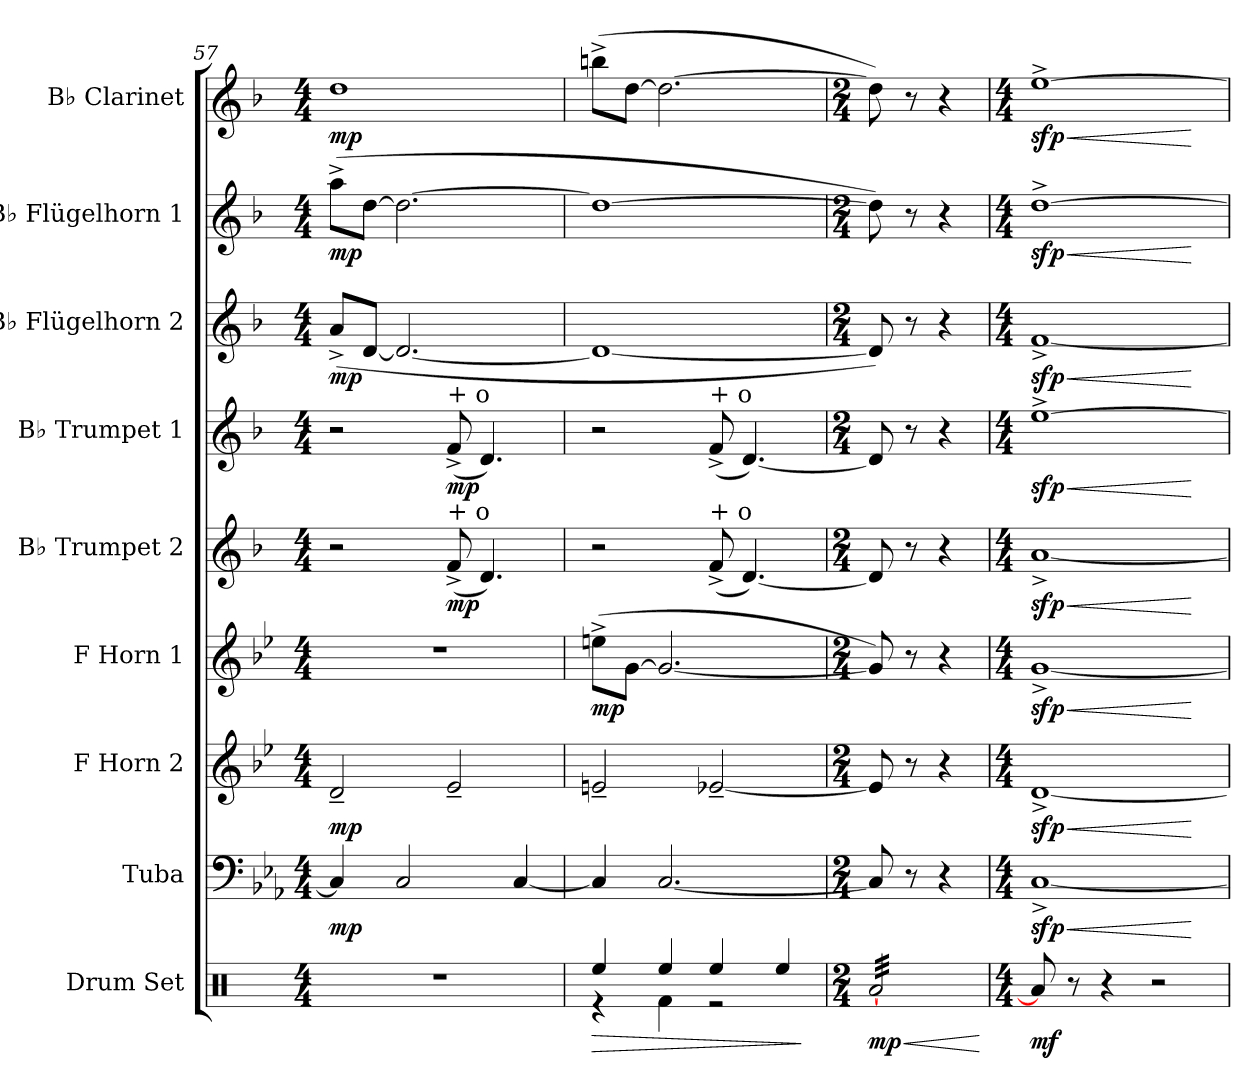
**kern	**dynam	**kern	**dynam	**kern	**dynam	**kern	**dynam	**kern	**dynam	**kern	**dynam	**kern	**dynam	**kern	**dynam	**kern	**dynam
*part9	*part9	*part8	*part8	*part7	*part7	*part6	*part6	*part5	*part5	*part4	*part4	*part3	*part3	*part2	*part2	*part1	*part1
*staff9	*staff9	*staff8	*staff8	*staff7	*staff7	*staff6	*staff6	*staff5	*staff5	*staff4	*staff4	*staff3	*staff3	*staff2	*staff2	*staff1	*staff1
*I"Drum Set	*	*I"Tuba	*	*I"F Horn 2	*	*I"F Horn 1	*	*I"B♭ Trumpet 2	*	*I"B♭ Trumpet 1	*	*I"B♭ Flügelhorn 2	*	*I"B♭ Flügelhorn 1	*	*I"B♭ Clarinet	*
*I'Dr. S.	*	*I'Tba.	*	*I'Hn. 2	*	*I'Hn. 1	*	*I'Tpt. 2	*	*I'Tpt. 1	*	*I'Flghn. 2	*	*I'Flghn. 1	*	*I'Cl.	*
*clefX	*	*clefF4	*	*clefG2	*	*clefG2	*	*clefG2	*	*clefG2	*	*clefG2	*	*clefG2	*	*clefG2	*
*	*	*	*	*ITrd4c7	*	*ITrd4c7	*	*ITrd1c2	*	*ITrd1c2	*	*ITrd1c2	*	*ITrd1c2	*	*ITrd1c2	*
*k[]	*	*k[b-e-a-]	*	*k[b-e-a-]	*	*k[b-e-a-]	*	*k[b-e-a-]	*	*k[b-e-a-]	*	*k[b-e-a-]	*	*k[b-e-a-]	*	*k[b-e-a-]	*
*M4/4	*	*M4/4	*	*M4/4	*	*M4/4	*	*M4/4	*	*M4/4	*	*M4/4	*	*M4/4	*	*M4/4	*
=57	=57	=57	=57	=57	=57	=57	=57	=57	=57	=57	=57	=57	=57	=57	=57	=57	=57
!	!	!	!LO:DY:b	!	!LO:DY:b	!	!	!	!	!	!	!	!LO:DY:b	!	!LO:DY:b	!	!LO:DY:b
1r	.	4C/]	mp	2G~/	mp	1r	.	2r	.	2r	.	(8g^/L	mp	(8gg^\L	mp	1cc	mp
.	.	.	.	.	.	.	.	.	.	.	.	[8c/J	.	[8cc\J	.	.	.
.	.	2C/	.	.	.	.	.	.	.	.	.	2.c/_	.	2.cc\_	.	.	.
!	!	!	!	!	!	!	!	!	!	!LO:TX:a:t=+   o	!	!	!	!	!	!	!
!	!	!	!	!	!	!	!	!LO:TX:a:t=+   o	!	!	!	!	!	!	!	!	!
!	!	!	!	!	!	!	!	!	!LO:DY:b	!	!LO:DY:b	!	!	!	!	!	!
.	.	.	.	2A-~/	.	.	.	(8e-^/	mp	(8e-^/	mp	.	.	.	.	.	.
.	.	.	.	.	.	.	.	4.c/)	.	4.c/)	.	.	.	.	.	.	.
.	.	[4C/	.	.	.	.	.	.	.	.	.	.	.	.	.	.	.
=58	=58	=58	=58	=58	=58	=58	=58	=58	=58	=58	=58	=58	=58	=58	=58	=58	=58
!	!LO:HP:b	!	!	!	!	!	!LO:DY:b	!	!	!	!	!	!	!	!	!	!
*^	*	*	*	*	*	*	*	*	*	*	*	*	*	*	*	*	*
4Ree/	4r	>	4C/]	.	2An~/	.	(8an^\L	mp	2r	.	2r	.	1c_	.	1cc_	.	(8aan^\L	.
.	.	.	.	.	.	.	[8c\J	.	.	.	.	.	.	.	.	.	[8cc\J	.
4Ree/	4Rf\	.	[2.C/	.	.	.	2.c/_	.	.	.	.	.	.	.	.	.	2.cc\_	.
!	!	!	!	!	!	!	!	!	!	!	!LO:TX:a:t=+   o	!	!	!	!	!	!	!
!	!	!	!	!	!	!	!	!	!LO:TX:a:t=+   o	!	!	!	!	!	!	!	!	!
4Ree/	2r	.	.	.	[2A-X~/	.	.	.	(8e-^/	.	(8e-^/	.	.	.	.	.	.	.
.	.	.	.	.	.	.	.	.	[4.c/)	.	[4.c/)	.	.	.	.	.	.	.
4Ree/	.	.	.	.	.	.	.	.	.	.	.	.	.	.	.	.	.	.
*v	*v	*	*	*	*	*	*	*	*	*	*	*	*	*	*	*	*	*
.	]	.	.	.	.	.	.	.	.	.	.	.	.	.	.	.	.
=59	=59	=59	=59	=59	=59	=59	=59	=59	=59	=59	=59	=59	=59	=59	=59	=59	=59
*M2/4	*	*M2/4	*	*M2/4	*	*M2/4	*	*M2/4	*	*M2/4	*	*M2/4	*	*M2/4	*	*M2/4	*
!	!LO:HP:b	!	!	!	!	!	!	!	!	!	!	!	!	!	!	!	!
!	!LO:DY:n=1:b	!	!	!	!	!	!	!	!	!	!	!	!	!	!	!	!
*tremolo	*	*	*	*	*	*	*	*	*	*	*	*	*	*	*	*	*
[32Ra/LLL	< mp	8C/]	.	8A-/]	.	8c/])	.	8c/]	.	8c/]	.	8c/])	.	8cc\])	.	8cc\])	.
32Ra/	.	.	.	.	.	.	.	.	.	.	.	.	.	.	.	.	.
32Ra/	.	.	.	.	.	.	.	.	.	.	.	.	.	.	.	.	.
32Ra/	.	.	.	.	.	.	.	.	.	.	.	.	.	.	.	.	.
32Ra/	.	8r	.	8r	.	8r	.	8r	.	8r	.	8r	.	8r	.	8r	.
32Ra/	.	.	.	.	.	.	.	.	.	.	.	.	.	.	.	.	.
32Ra/	.	.	.	.	.	.	.	.	.	.	.	.	.	.	.	.	.
32Ra/	.	.	.	.	.	.	.	.	.	.	.	.	.	.	.	.	.
32Ra/	.	4r	.	4r	.	4r	.	4r	.	4r	.	4r	.	4r	.	4r	.
32Ra/	.	.	.	.	.	.	.	.	.	.	.	.	.	.	.	.	.
32Ra/	.	.	.	.	.	.	.	.	.	.	.	.	.	.	.	.	.
32Ra/	.	.	.	.	.	.	.	.	.	.	.	.	.	.	.	.	.
32Ra/	.	.	.	.	.	.	.	.	.	.	.	.	.	.	.	.	.
32Ra/	.	.	.	.	.	.	.	.	.	.	.	.	.	.	.	.	.
32Ra/	.	.	.	.	.	.	.	.	.	.	.	.	.	.	.	.	.
32Ra/JJJ	.	.	.	.	.	.	.	.	.	.	.	.	.	.	.	.	.
*Xtremolo	*	*	*	*	*	*	*	*	*	*	*	*	*	*	*	*	*
.	[	.	.	.	.	.	.	.	.	.	.	.	.	.	.	.	.
!!LO:LB:g=z
=60	=60	=60	=60	=60	=60	=60	=60	=60	=60	=60	=60	=60	=60	=60	=60	=60	=60
*M4/4	*	*M4/4	*	*M4/4	*	*M4/4	*	*M4/4	*	*M4/4	*	*M4/4	*	*M4/4	*	*M4/4	*
!	!LO:DY:b	!	!LO:HP:b	!	!LO:HP:b	!	!LO:HP:b	!	!LO:HP:b	!	!LO:HP:b	!	!LO:HP:b	!	!LO:HP:b	!	!LO:HP:b
!	!	!	!LO:DY:n=1:b	!	!LO:DY:n=1:b	!	!LO:DY:n=1:b	!	!LO:DY:n=1:b	!	!LO:DY:n=1:b	!	!LO:DY:n=1:b	!	!LO:DY:n=1:b	!	!LO:DY:n=1:b
8Ra/]	mf	[1C^	< sfp	[1G^	< sfp	[1c^	< sfp	[1g^	< sfp	[1dd^	< sfp	[1e-^	< sfp	[1cc^	< sfp	[1dd^	< sfp
8r	.	.	.	.	.	.	.	.	.	.	.	.	.	.	.	.	.
4r	.	.	.	.	.	.	.	.	.	.	.	.	.	.	.	.	.
2r	.	.	.	.	.	.	.	.	.	.	.	.	.	.	.	.	.
.	.	.	[	.	[	.	[	.	[	.	[	.	[	.	[	.	[
=	=	=	=	=	=	=	=	=	=	=	=	=	=	=	=	=	=
*-	*-	*-	*-	*-	*-	*-	*-	*-	*-	*-	*-	*-	*-	*-	*-	*-	*-
